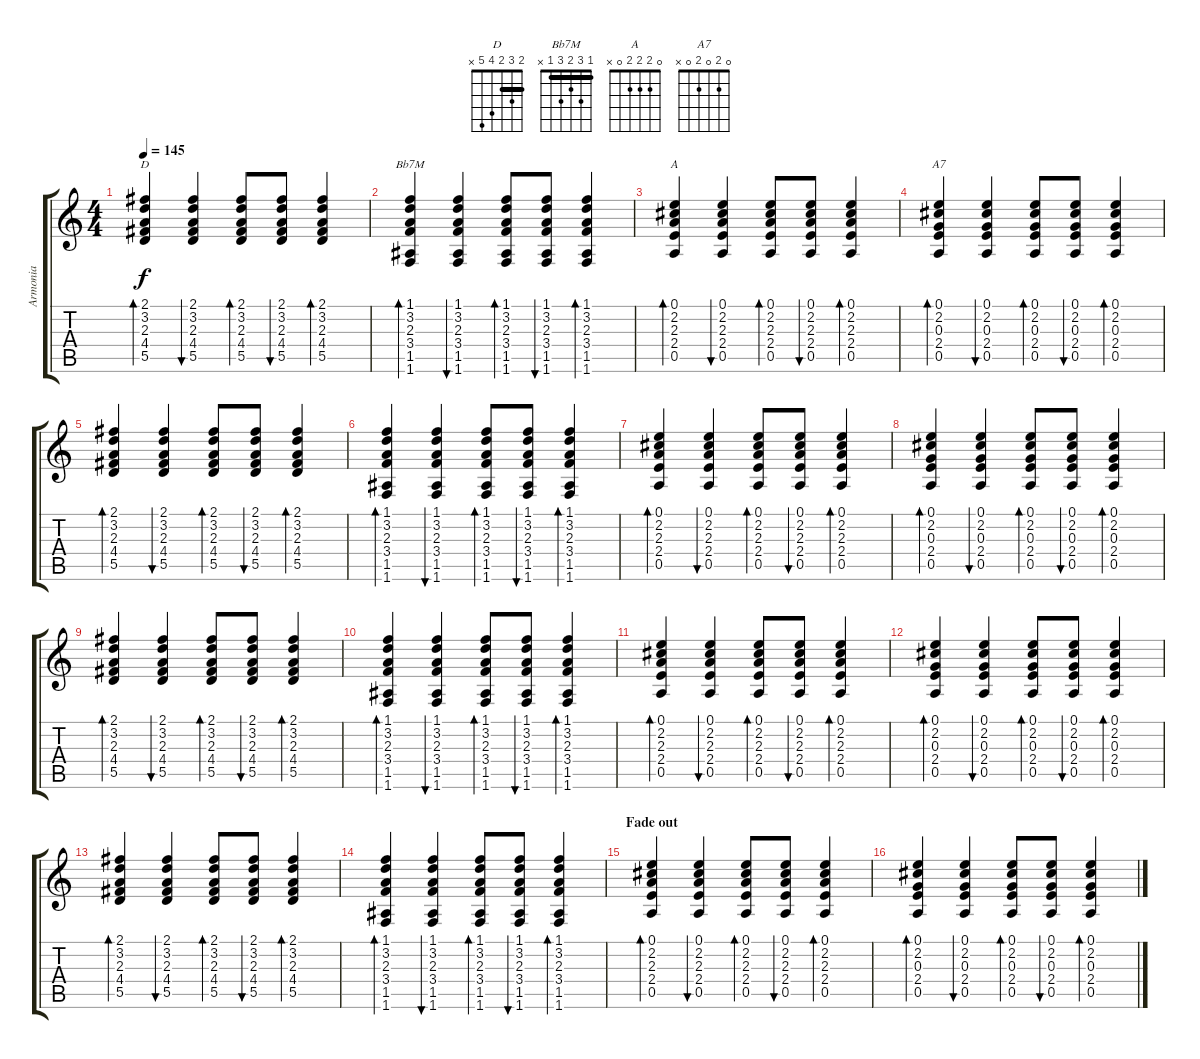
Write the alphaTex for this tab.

\track ("Armonia" "Armonia") {instrument acousticguitarsteel}
\staff {score tabs}
\tuning (E4 B3 G3 D3 A2 E2) {hide}
\chord ("D" 2 3 2 4 5 x) {barre 2}
\chord ("Bb7M" 1 3 2 3 1 x) {barre 1}
\chord ("A" 0 2 2 2 0 x)
\chord ("A7" 0 2 0 2 0 x)
\ts (4 4)
\tempo 145
\clef g2
\ks c
(2.1 3.2 2.3 4.4 5.5).4{bd 120 ch "D" dy f} (2.1 3.2 2.3 4.4 5.5).4{bu 120} (2.1 3.2 2.3 4.4 5.5).8{bd 60} (2.1 3.2 2.3 4.4 5.5).8{bu 60} (2.1 3.2 2.3 4.4 5.5).4{bd 60} |
(1.1 3.2 2.3 3.4 1.5 1.6).4{bd 120 ch "Bb7M"} (1.1 3.2 2.3 3.4 1.5 1.6).4{bu 120} (1.1 3.2 2.3 3.4 1.5 1.6).8{bd 60} (1.1 3.2 2.3 3.4 1.5 1.6).8{bu 60} (1.1 3.2 2.3 3.4 1.5 1.6).4{bd 60} |
(0.1 2.2 2.3 2.4 0.5).4{bd 120 ch "A"} (0.1 2.2 2.3 2.4 0.5).4{bu 120} (0.1 2.2 2.3 2.4 0.5).8{bd 60} (0.1 2.2 2.3 2.4 0.5).8{bu 60} (0.1 2.2 2.3 2.4 0.5).4{bd 60} |
(0.1 2.2 0.3 2.4 0.5).4{bd 120 ch "A7"} (0.1 2.2 0.3 2.4 0.5).4{bu 120} (0.1 2.2 0.3 2.4 0.5).8{bd 60} (0.1 2.2 0.3 2.4 0.5).8{bu 60} (0.1 2.2 0.3 2.4 0.5).4{bd 60} |
(2.1 3.2 2.3 4.4 5.5).4{bd 120} (2.1 3.2 2.3 4.4 5.5).4{bu 120} (2.1 3.2 2.3 4.4 5.5).8{bd 60} (2.1 3.2 2.3 4.4 5.5).8{bu 60} (2.1 3.2 2.3 4.4 5.5).4{bd 60} |
(1.1 3.2 2.3 3.4 1.5 1.6).4{bd 120} (1.1 3.2 2.3 3.4 1.5 1.6).4{bu 120} (1.1 3.2 2.3 3.4 1.5 1.6).8{bd 60} (1.1 3.2 2.3 3.4 1.5 1.6).8{bu 60} (1.1 3.2 2.3 3.4 1.5 1.6).4{bd 60} |
(0.1 2.2 2.3 2.4 0.5).4{bd 120} (0.1 2.2 2.3 2.4 0.5).4{bu 120} (0.1 2.2 2.3 2.4 0.5).8{bd 60} (0.1 2.2 2.3 2.4 0.5).8{bu 60} (0.1 2.2 2.3 2.4 0.5).4{bd 60} |
(0.1 2.2 0.3 2.4 0.5).4{bd 120} (0.1 2.2 0.3 2.4 0.5).4{bu 120} (0.1 2.2 0.3 2.4 0.5).8{bd 60} (0.1 2.2 0.3 2.4 0.5).8{bu 60} (0.1 2.2 0.3 2.4 0.5).4{bd 60} |
(2.1 3.2 2.3 4.4 5.5).4{bd 120} (2.1 3.2 2.3 4.4 5.5).4{bu 120} (2.1 3.2 2.3 4.4 5.5).8{bd 60} (2.1 3.2 2.3 4.4 5.5).8{bu 60} (2.1 3.2 2.3 4.4 5.5).4{bd 60} |
(1.1 3.2 2.3 3.4 1.5 1.6).4{bd 120} (1.1 3.2 2.3 3.4 1.5 1.6).4{bu 120} (1.1 3.2 2.3 3.4 1.5 1.6).8{bd 60} (1.1 3.2 2.3 3.4 1.5 1.6).8{bu 60} (1.1 3.2 2.3 3.4 1.5 1.6).4{bd 60} |
(0.1 2.2 2.3 2.4 0.5).4{bd 120} (0.1 2.2 2.3 2.4 0.5).4{bu 120} (0.1 2.2 2.3 2.4 0.5).8{bd 60} (0.1 2.2 2.3 2.4 0.5).8{bu 60} (0.1 2.2 2.3 2.4 0.5).4{bd 60} |
(0.1 2.2 0.3 2.4 0.5).4{bd 120} (0.1 2.2 0.3 2.4 0.5).4{bu 120} (0.1 2.2 0.3 2.4 0.5).8{bd 60} (0.1 2.2 0.3 2.4 0.5).8{bu 60} (0.1 2.2 0.3 2.4 0.5).4{bd 60} |
(2.1 3.2 2.3 4.4 5.5).4{bd 120} (2.1 3.2 2.3 4.4 5.5).4{bu 120} (2.1 3.2 2.3 4.4 5.5).8{bd 60} (2.1 3.2 2.3 4.4 5.5).8{bu 60} (2.1 3.2 2.3 4.4 5.5).4{bd 60} |
(1.1 3.2 2.3 3.4 1.5 1.6).4{bd 120} (1.1 3.2 2.3 3.4 1.5 1.6).4{bu 120} (1.1 3.2 2.3 3.4 1.5 1.6).8{bd 60} (1.1 3.2 2.3 3.4 1.5 1.6).8{bu 60} (1.1 3.2 2.3 3.4 1.5 1.6).4{bd 60} |
\section ("" "Fade out")
(0.1 2.2 2.3 2.4 0.5).4{bd 120} (0.1 2.2 2.3 2.4 0.5).4{bu 120} (0.1 2.2 2.3 2.4 0.5).8{bd 60} (0.1 2.2 2.3 2.4 0.5).8{bu 60} (0.1 2.2 2.3 2.4 0.5).4{bd 60} |
(0.1 2.2 0.3 2.4 0.5).4{bd 120} (0.1 2.2 0.3 2.4 0.5).4{bu 120} (0.1 2.2 0.3 2.4 0.5).8{bd 60} (0.1 2.2 0.3 2.4 0.5).8{bu 60} (0.1 2.2 0.3 2.4 0.5).4{bd 60}
